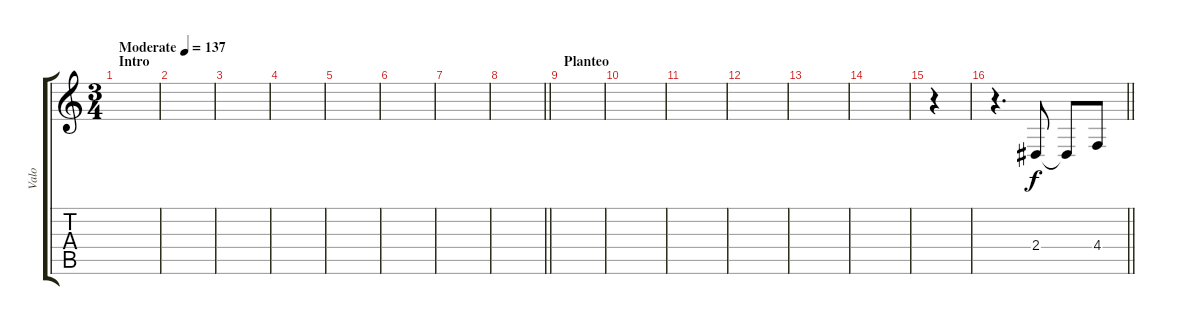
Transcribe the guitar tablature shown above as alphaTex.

\track ("Valo" "Valo") {instrument lead6voice}
\staff {score tabs}
\tuning (Eb4 Bb3 Gb3 Db3 Ab2 Eb2) {hide}
\ts (3 4)
\section ("" "Intro")
\tempo (137 "Moderate")
\clef g2
\ks c
|
|
|
|
|
|
|
\barLineRight lightlight
|
\section ("" "Planteo")
|
|
|
|
|
|
r.4 |
\barLineRight lightlight
r.4{d} 2.4.8 2.4{t}.8 4.4.8
